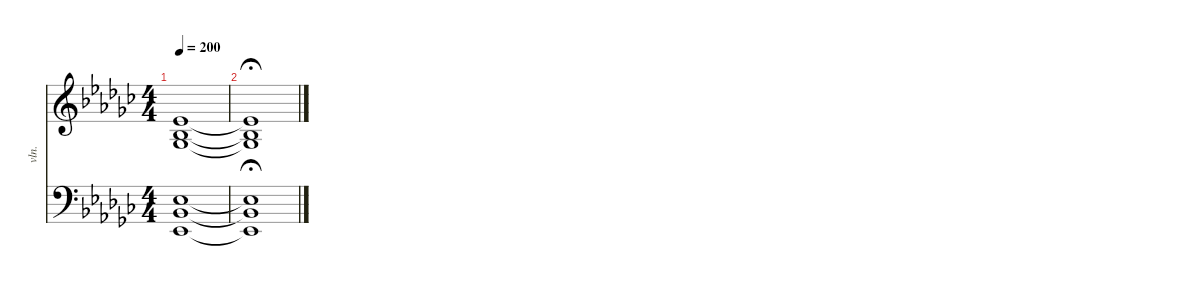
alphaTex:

\defaultSystemsLayout 4
\hideDynamics
\bracketExtendMode nobrackets
\otherSystemsTrackNameOrientation horizontal
\track ("Keyboards 2" "vln.") {defaultSystemsLayout 8 instrument stringensemble1}
\staff {score}
\tuning (Eb4 Bb3 Gb3 Db3 Ab2 Eb2)
\ts (4 4)
\tempo 200
\clef g2
\ks gb
(0.1{t acc b} 0.3{t acc b} 0.2{t acc b}).1{dy f beam Up} |
\tempo (100 hide)
(0.1{t acc b} 0.3{t acc b} 0.2{t acc b}).1{fermata (medium 1) beam Up}
\staff {score}
\tuning (G2 D2 A1 E1 B0)
\clef f4
\ottava regular
\simile none
\ks gb
(18.3{t acc b} 18.4{t acc b} 16.5{t acc b}).1{dy f beam Up} |
(18.3{t acc b} 18.4{t acc b} 16.5{t acc b}).1{fermata (medium 1) beam Up}
